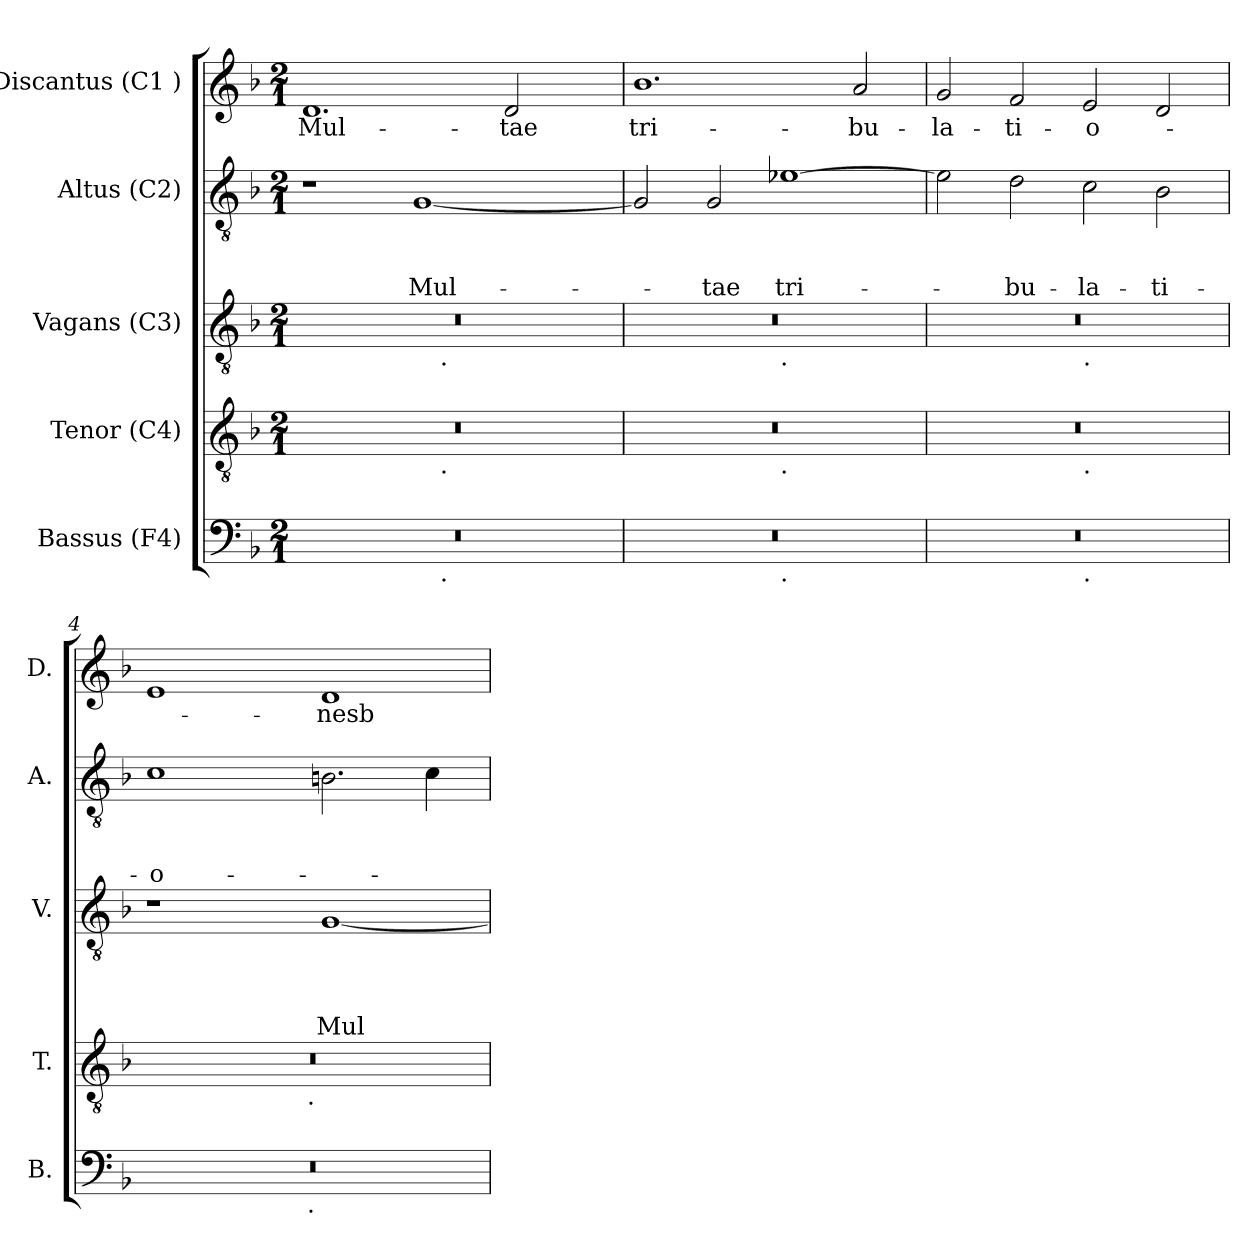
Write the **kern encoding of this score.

**kern	**kern	**kern	**text	**text	**text	**text	**kern	**text	**text	**text	**kern	**text
*part5	*part4	*part3	*part3	*part3	*part3	*part3	*part2	*part2	*part2	*part2	*part1	*part1
*staff5	*staff4	*staff3	*staff3	*staff3	*staff3	*staff3	*staff2	*staff2	*staff2	*staff2	*staff1	*staff1
*I"Bassus (F4)	*I"Tenor (C4)	*I"Vagans (C3)	*	*	*	*	*I"Altus (C2)	*	*	*	*I"Discantus (C1 )	*
*I'B.	*I'T.	*I'V.	*	*	*	*	*I'A.	*	*	*	*I'D.	*
*clefF4	*clefGv2	*clefGv2	*	*	*	*	*clefGv2	*	*	*	*clefG2	*
*k[b-]	*k[b-]	*k[b-]	*	*	*	*	*k[b-]	*	*	*	*k[b-]	*
*F:	*F:	*F:	*	*	*	*	*F:	*	*	*	*F:	*
*M2/1	*M2/1	*M2/1	*	*	*	*	*M2/1	*	*	*	*M2/1	*
=1	=1	=1	=1	=1	=1	=1	=1	=1	=1	=1	=1	=1
!	!	!	!	!	!	!	!	!	!	!	!	!LO:LY:b
*^	*^	*^	*	*	*	*	*	*	*	*	*	*
0r	1ryy	0r	1ryy	0r	1ryy	.	.	.	.	1r	.	.	.	1.d	Mul-
!	!	!	!	!	!	!	!	!	!	!	!	!	!LO:LY:b	!	!
.	16.ryy	.	16.ryy	.	16.ryy	.	.	.	.	[<1G	.	.	Mul-	.	.
!	!	!	!	!	!LO:TX:b:t=.	!	!	!	!	!	!	!	!	!	!
!	!	!	!LO:TX:b:t=.	!	!	!	!	!	!	!	!	!	!	!	!
!	!LO:TX:b:t=.	!	!	!	!	!	!	!	!	!	!	!	!	!	!
.	2ryy	.	2ryy	.	2ryy	.	.	.	.	.	.	.	.	.	.
!	!	!	!	!	!	!	!	!	!	!	!	!	!	!	!LO:LY:b
.	.	.	.	.	.	.	.	.	.	.	.	.	.	2d/	-tae
.	4ryy	.	4ryy	.	4ryy	.	.	.	.	.	.	.	.	.	.
.	8ryy	.	8ryy	.	8ryy	.	.	.	.	.	.	.	.	.	.
.	32ryy	.	32ryy	.	32ryy	.	.	.	.	.	.	.	.	.	.
=2	=2	=2	=2	=2	=2	=2	=2	=2	=2	=2	=2	=2	=2	=2	=2
!	!	!	!	!	!	!	!	!	!	!	!	!	!	!	!LO:LY:b
0r	1ryy	0r	1ryy	0r	1ryy	.	.	.	.	2G/]	.	.	.	1.b-	tri-
!	!	!	!	!	!	!	!	!	!	!	!	!	!LO:LY:b	!	!
.	.	.	.	.	.	.	.	.	.	2G/	.	.	-tae	.	.
!	!	!	!	!	!LO:TX:b:t=.	!	!	!	!	!	!	!	!	!	!
!	!	!	!LO:TX:b:t=.	!	!	!	!	!	!	!	!	!	!	!	!
!	!LO:TX:b:t=.	!	!	!	!	!	!	!	!	!	!	!	!	!	!
!	!	!	!	!	!	!	!	!	!	!	!	!	!LO:LY:b	!	!
.	1ryy	.	1ryy	.	1ryy	.	.	.	.	[>1e-X	.	.	tri-	.	.
!	!	!	!	!	!	!	!	!	!	!	!	!	!	!	!LO:LY:b
.	.	.	.	.	.	.	.	.	.	.	.	.	.	2a/	-bu-
=3	=3	=3	=3	=3	=3	=3	=3	=3	=3	=3	=3	=3	=3	=3	=3
!	!	!	!	!	!	!	!	!	!	!	!	!	!	!	!LO:LY:b
0r	1ryy	0r	1ryy	0r	1ryy	.	.	.	.	2e-\]	.	.	.	2g/	-la-
!	!	!	!	!	!	!	!	!	!	!	!	!	!LO:LY:b	!	!LO:LY:b
.	.	.	.	.	.	.	.	.	.	2d\	.	.	-bu-	2f/	-ti-
!	!	!	!	!	!LO:TX:b:t=.	!	!	!	!	!	!	!	!	!	!
!	!	!	!LO:TX:b:t=.	!	!	!	!	!	!	!	!	!	!	!	!
!	!LO:TX:b:t=.	!	!	!	!	!	!	!	!	!	!	!	!	!	!
!	!	!	!	!	!	!	!	!	!	!	!	!	!LO:LY:b	!	!LO:LY:b
.	1ryy	.	1ryy	.	1ryy	.	.	.	.	2c\	.	.	-la-	2e/	-o-
!	!	!	!	!	!	!	!	!	!	!	!	!	!LO:LY:b	!	!
.	.	.	.	.	.	.	.	.	.	2B-\	.	.	-ti-	2d/	.
=4	=4	=4	=4	=4	=4	=4	=4	=4	=4	=4	=4	=4	=4	=4	=4
!	!	!	!	!	!	!	!	!	!	!	!	!	!LO:LY:b:rj	!	!
*	*	*	*	*v	*v	*	*	*	*	*	*	*	*	*	*
0r	2ryy	0r	2ryy	1r	.	.	.	.	1c	.	.	-o-	1e	.
.	4...ryy	.	4...ryy	.	.	.	.	.	.	.	.	.	.	.
!	!	!	!LO:TX:b:t=.	!	!	!	!	!	!	!	!	!	!	!
!	!LO:TX:b:t=.	!	!	!	!	!	!	!	!	!	!	!	!	!
.	1ryy	.	1ryy	.	.	.	.	.	.	.	.	.	.	.
!	!	!	!	!	!	!	!	!LO:LY:b	!	!	!	!	!	!LO:LY:b:rj
.	.	.	.	[<1G	.	.	.	Mul-	2.Bn\	.	.	.	1d	-nesb
.	.	.	.	.	.	.	.	.	4c\	.	.	.	.	.
.	32ryy	.	32ryy	.	.	.	.	.	.	.	.	.	.	.
*v	*v	*	*	*	*	*	*	*	*	*	*	*	*	*
*	*v	*v	*	*	*	*	*	*	*	*	*	*	*
=	=	=	=	=	=	=	=	=	=	=	=	=
*-	*-	*-	*-	*-	*-	*-	*-	*-	*-	*-	*-	*-
